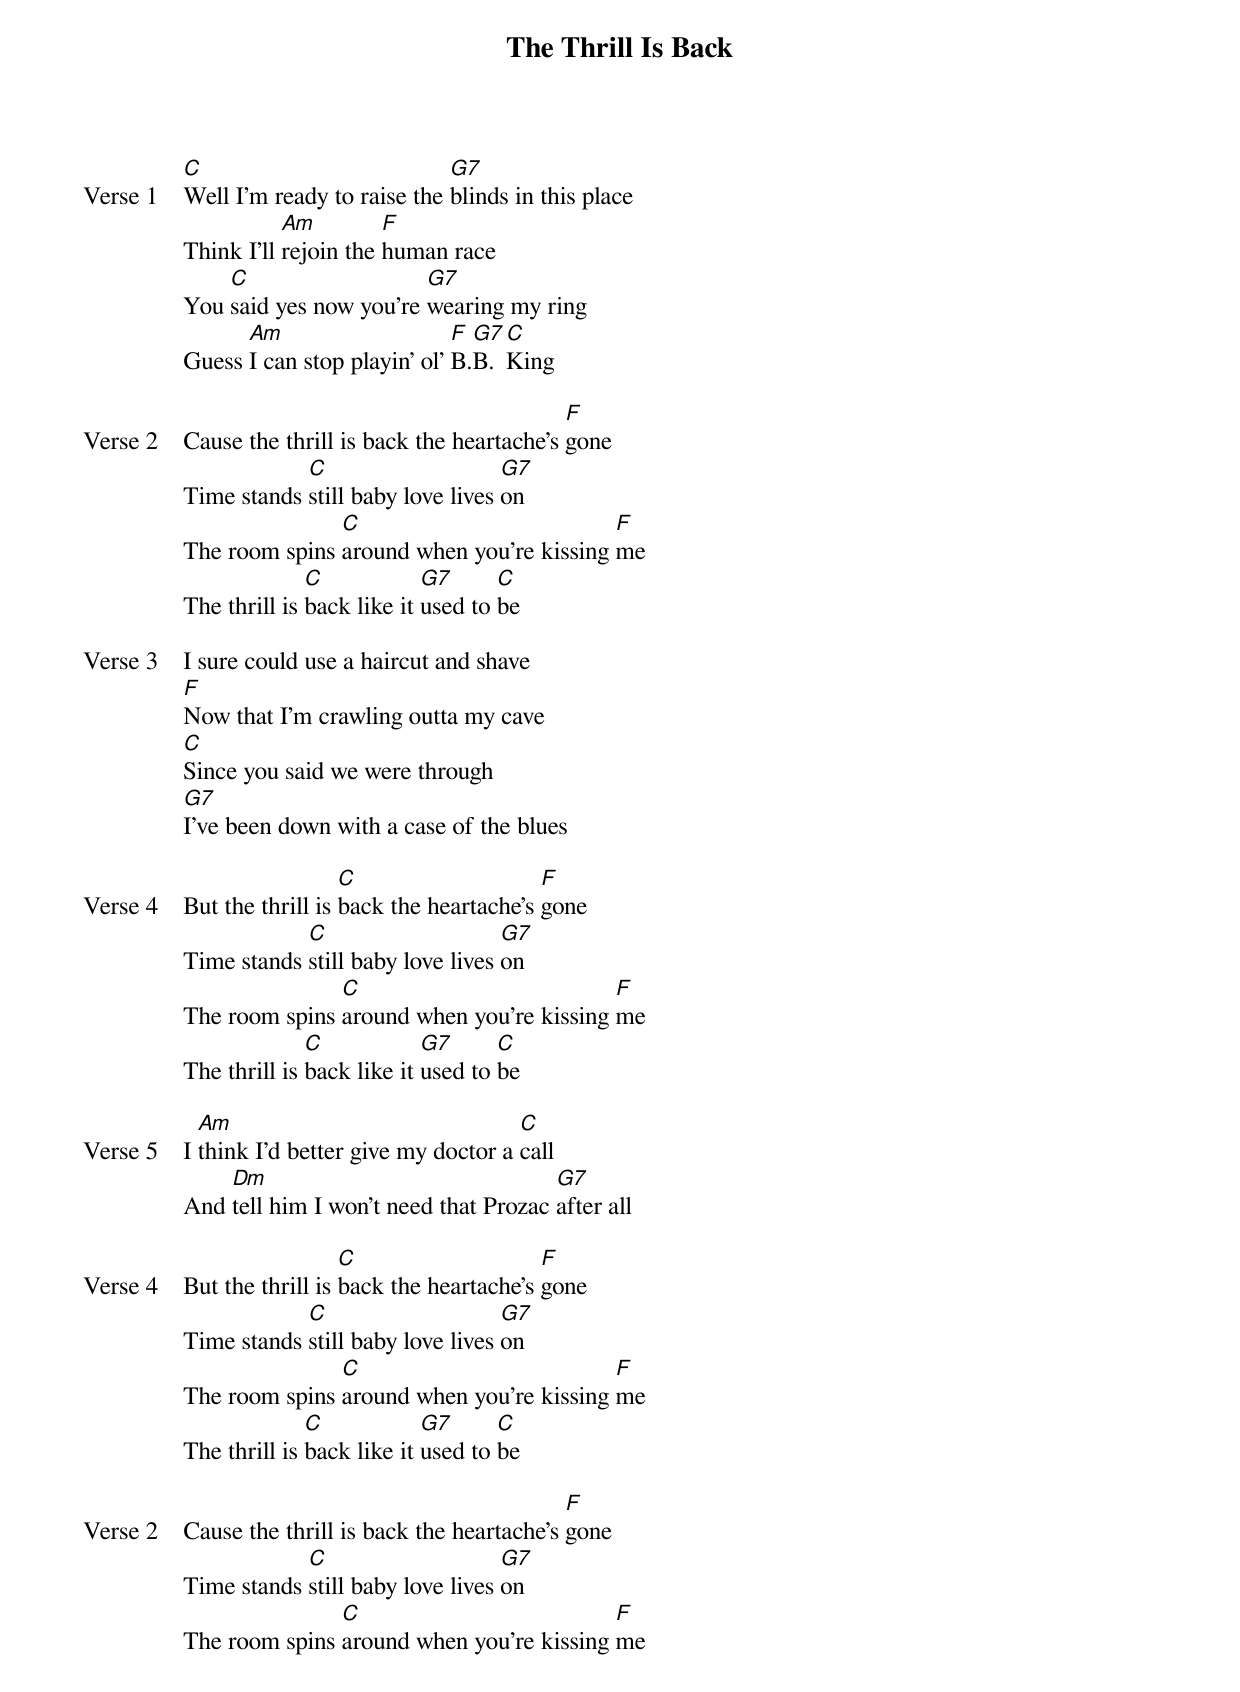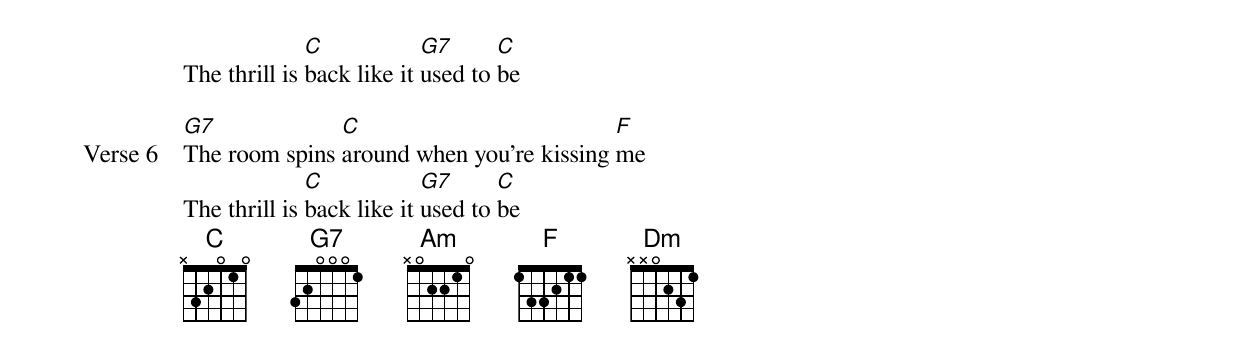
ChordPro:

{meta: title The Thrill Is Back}
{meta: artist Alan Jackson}
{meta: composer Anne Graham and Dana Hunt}

{start_of_verse: Verse 1}
[C]Well I'm ready to raise the [G7]blinds in this place
Think I'll [Am]rejoin the [F]human race
You [C]said yes now you're [G7]wearing my ring
Guess [Am]I can stop playin' ol' [F]B.[G7]B. [C]King
{end_of_verse}

{start_of_verse: Verse 2}
Cause the thrill is back the heartache's [F]gone
Time stands [C]still baby love lives [G7]on
The room spins [C]around when you're kissing [F]me
The thrill is [C]back like it [G7]used to [C]be
{end_of_verse}

{start_of_verse: Verse 3}
I sure could use a haircut and shave
[F]Now that I'm crawling outta my cave
[C]Since you said we were through
[G7]I've been down with a case of the blues
{end_of_verse}

{start_of_verse: Verse 4}
But the thrill is [C]back the heartache's [F]gone
Time stands [C]still baby love lives [G7]on
The room spins [C]around when you're kissing [F]me
The thrill is [C]back like it [G7]used to [C]be
{end_of_verse}

{start_of_verse: Verse 5}
I [Am]think I'd better give my doctor a [C]call
And [Dm]tell him I won't need that Prozac [G7]after all
{end_of_verse}

{start_of_verse: Verse 4}
But the thrill is [C]back the heartache's [F]gone
Time stands [C]still baby love lives [G7]on
The room spins [C]around when you're kissing [F]me
The thrill is [C]back like it [G7]used to [C]be
{end_of_verse}

{start_of_verse: Verse 2}
Cause the thrill is back the heartache's [F]gone
Time stands [C]still baby love lives [G7]on
The room spins [C]around when you're kissing [F]me
The thrill is [C]back like it [G7]used to [C]be
{end_of_verse}

{start_of_verse: Verse 6}
[G7]The room spins [C]around when you're kissing [F]me
The thrill is [C]back like it [G7]used to [C]be
{end_of_verse}
